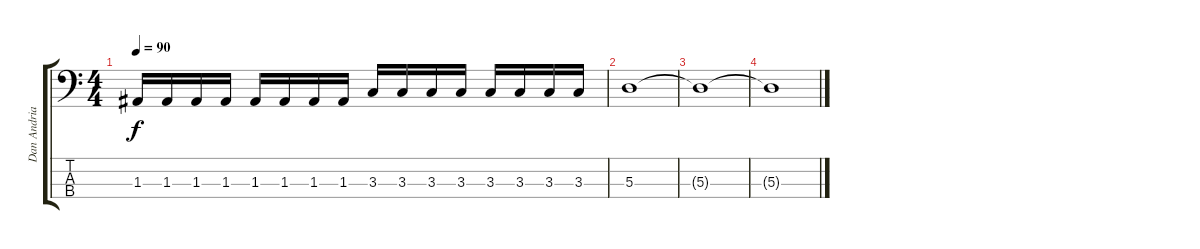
\track ("Dan Andriano" "Dan Andria") {instrument electricbasspick}
\staff {score tabs}
\tuning (G2 D2 A1 E1) {hide}
\ts (4 4)
\tempo 90
\clef f4
\ks c
1.3.16{dy f} 1.3.16 1.3.16 1.3.16 1.3.16 1.3.16 1.3.16 1.3.16 3.3.16 3.3.16 3.3.16 3.3.16 3.3.16 3.3.16 3.3.16 3.3.16 |
5.3.1 |
5.3{t}.1 |
5.3{t}.1
